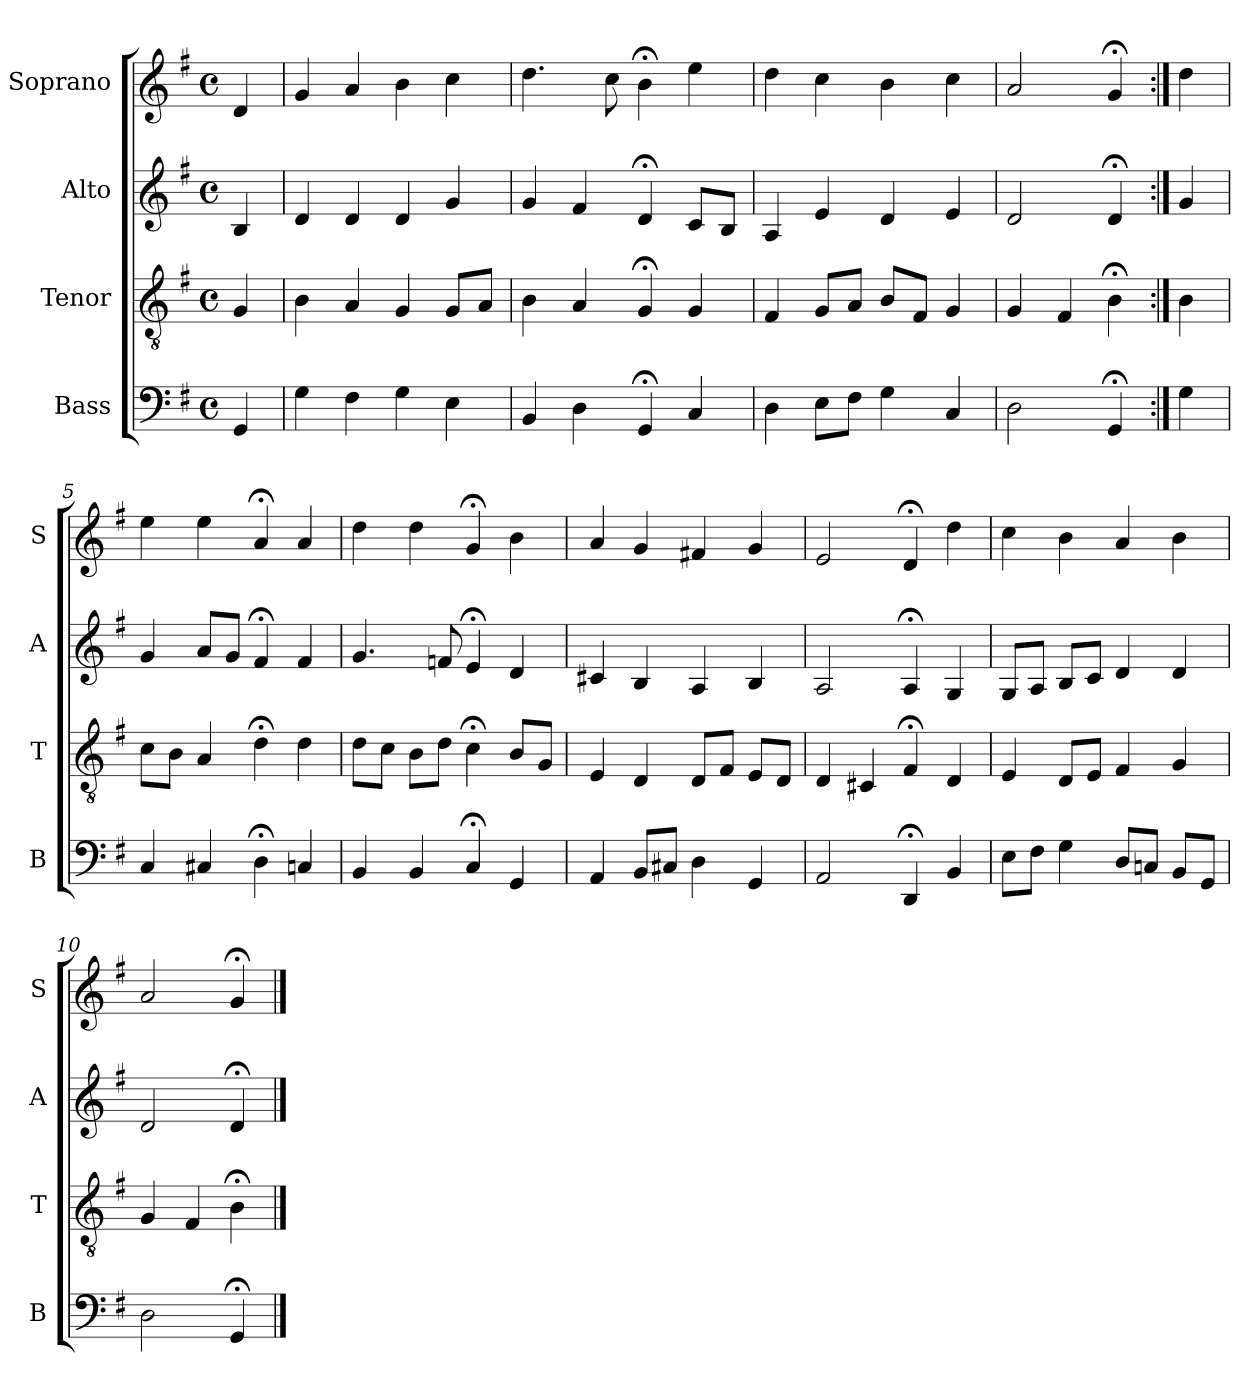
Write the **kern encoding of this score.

**kern	**kern	**kern	**kern
*part4	*part3	*part2	*part1
*staff4	*staff3	*staff2	*staff1
*I"Bass	*I"Tenor	*I"Alto	*I"Soprano
*I'B	*I'T	*I'A	*I'S
*clefF4	*clefGv2	*clefG2	*clefG2
*k[f#]	*k[f#]	*k[f#]	*k[f#]
*G:	*G:	*G:	*G:
*M4/4	*M4/4	*M4/4	*M4/4
*met(c)	*met(c)	*met(c)	*met(c)
*MM100	*MM100	*MM100	*MM100
=	=	=	=
4GG	4G	4B	4d
=1	=1	=1	=1
4G	4B	4d	4g
4F#	4A	4d	4a
4G	4G	4d	4b
4E	8GL	4g	4cc
.	8AJ	.	.
=2	=2	=2	=2
4BB	4B	4g	4.dd
4D	4A	4f#	.
.	.	.	8cc
4GG;<	4G;<	4d;<	4b;<
4C	4G	8cL	4ee
.	.	8BJ	.
=3	=3	=3	=3
4D	4F#	4A	4dd
8EL	8GL	4e	4cc
8F#J	8AJ	.	.
4G	8BL	4d	4b
.	8F#J	.	.
4C	4G	4e	4cc
=4	=4	=4	=4
2D	4G	2d	2a
.	4F#	.	.
4GG;<	4B;<	4d;<	4g;<
=:|!	=:|!	=:|!	=:|!
4G	4B	4g	4dd
=5	=5	=5	=5
4C	8cL	4g	4ee
.	8BJ	.	.
4C#X	4A	8aL	4ee
.	.	8gJ	.
4D;<	4d;<	4f#;<	4a;<
4Cn	4d	4f#	4a
=6	=6	=6	=6
4BB	8dL	4.g	4dd
.	8cJ	.	.
4BB	8BL	.	4dd
.	8dJ	8fn	.
4C;<	4c;<	4e;<	4g;<
4GG	8BL	4d	4b
.	8GJ	.	.
=7	=7	=7	=7
4AA	4E	4c#X	4a
8BBL	4D	4B	4g
8C#XJ	.	.	.
4D	8DL	4A	4f#X
.	8F#J	.	.
4GG	8EL	4B	4g
.	8DJ	.	.
=8	=8	=8	=8
2AA	4D	2A	2e
.	4C#X	.	.
4DD;<	4F#;<	4A;<	4d;<
4BB	4D	4G	4dd
=9	=9	=9	=9
8EL	4E	8GL	4cc
8F#J	.	8AJ	.
4Gi	8DiL	8BiL	4bi
.	8EJ	8cJ	.
8DL	4F#	4d	4a
8CnJ	.	.	.
8BBL	4G	4d	4b
8GGJ	.	.	.
=10	=10	=10	=10
2D	4G	2d	2a
.	4F#	.	.
4GG;<	4B;<	4d;<	4g;<
==	==	==	==
*-	*-	*-	*-
